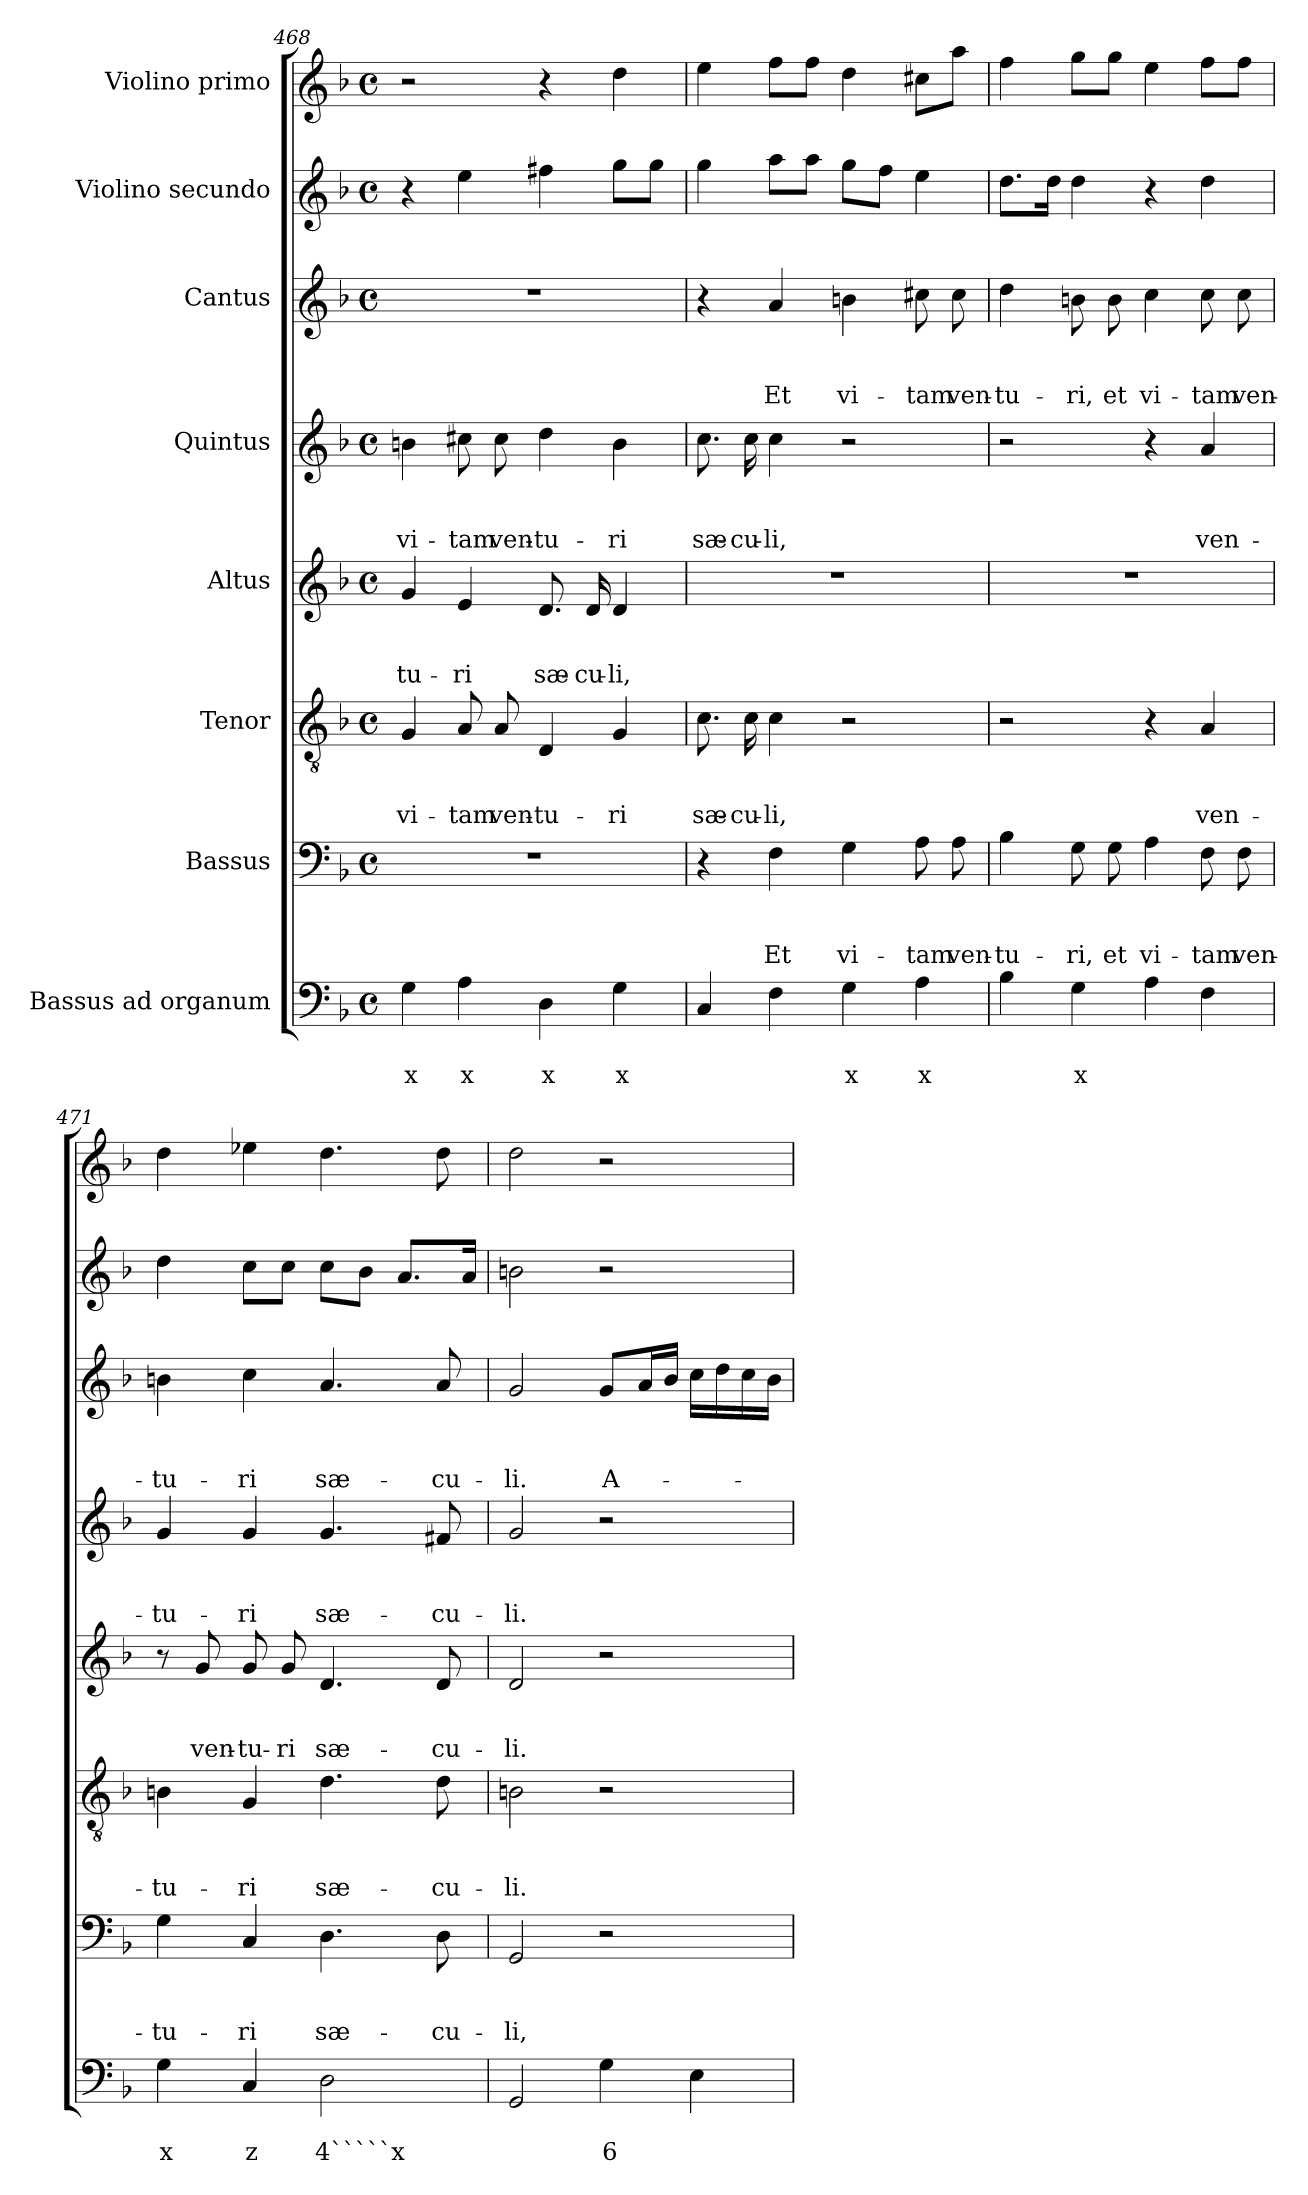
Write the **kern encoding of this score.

**kern	**text	**text	**kern	**text	**text	**text	**kern	**text	**text	**text	**kern	**text	**text	**text	**kern	**text	**text	**text	**kern	**text	**text	**text	**kern	**kern
*part8	*part8	*part8	*part7	*part7	*part7	*part7	*part6	*part6	*part6	*part6	*part5	*part5	*part5	*part5	*part4	*part4	*part4	*part4	*part3	*part3	*part3	*part3	*part2	*part1
*staff8	*staff8	*staff8	*staff7	*staff7	*staff7	*staff7	*staff6	*staff6	*staff6	*staff6	*staff5	*staff5	*staff5	*staff5	*staff4	*staff4	*staff4	*staff4	*staff3	*staff3	*staff3	*staff3	*staff2	*staff1
*I"Bassus ad  organum	*	*	*I"Bassus	*	*	*	*I"Tenor	*	*	*	*I"Altus	*	*	*	*I"Quintus	*	*	*	*I"Cantus	*	*	*	*I"Violino secundo	*I"Violino primo
*clefF4	*	*	*clefF4	*	*	*	*clefGv2	*	*	*	*clefG2	*	*	*	*clefG2	*	*	*	*clefG2	*	*	*	*clefG2	*clefG2
*k[b-]	*	*	*k[b-]	*	*	*	*k[b-]	*	*	*	*k[b-]	*	*	*	*k[b-]	*	*	*	*k[b-]	*	*	*	*k[b-]	*k[b-]
*F:	*	*	*F:	*	*	*	*F:	*	*	*	*F:	*	*	*	*F:	*	*	*	*F:	*	*	*	*F:	*F:
*M4/4	*	*	*M4/4	*	*	*	*M4/4	*	*	*	*M4/4	*	*	*	*M4/4	*	*	*	*M4/4	*	*	*	*M4/4	*M4/4
*met(c)	*	*	*met(c)	*	*	*	*met(c)	*	*	*	*met(c)	*	*	*	*met(c)	*	*	*	*met(c)	*	*	*	*met(c)	*met(c)
=468	=468	=468	=468	=468	=468	=468	=468	=468	=468	=468	=468	=468	=468	=468	=468	=468	=468	=468	=468	=468	=468	=468	=468	=468
!	!	!LO:LY:b	!	!	!	!	!	!	!	!LO:LY:b	!	!	!	!LO:LY:b	!	!	!	!LO:LY:b	!	!	!	!	!	!
4G\	.	x	1r	.	.	.	4G/	.	.	vi-	4g/	.	.	-tu-	4bn\	.	.	vi-	1r	.	.	.	4r	2r
!	!	!LO:LY:b	!	!	!	!	!	!	!	!LO:LY:b	!	!	!	!LO:LY:b	!	!	!	!LO:LY:b	!	!	!	!	!	!
4A\	.	x	.	.	.	.	8A/	.	.	-tam	4e/	.	.	-ri	8cc#X\	.	.	-tam	.	.	.	.	4ee\	.
!	!	!	!	!	!	!	!	!	!	!LO:LY:b	!	!	!	!	!	!	!	!LO:LY:b	!	!	!	!	!	!
.	.	.	.	.	.	.	8A/	.	.	ven-	.	.	.	.	8cc#\	.	.	ven-	.	.	.	.	.	.
!	!	!LO:LY:b	!	!	!	!	!	!	!	!LO:LY:b	!	!	!	!LO:LY:b	!	!	!	!LO:LY:b	!	!	!	!	!	!
4D\	.	x	.	.	.	.	4D/	.	.	-tu-	8.d/	.	.	sæ-	4dd\	.	.	-tu-	.	.	.	.	4ff#X\	4r
!	!	!	!	!	!	!	!	!	!	!	!	!	!	!LO:LY:b	!	!	!	!	!	!	!	!	!	!
.	.	.	.	.	.	.	.	.	.	.	16d/	.	.	-cu-	.	.	.	.	.	.	.	.	.	.
!	!	!LO:LY:b	!	!	!	!	!	!	!	!LO:LY:b	!	!	!	!LO:LY:b	!	!	!	!LO:LY:b	!	!	!	!	!	!
4G\	.	x	.	.	.	.	4G/	.	.	-ri	4d/	.	.	-li,	4b\	.	.	-ri	.	.	.	.	8gg\L	4dd\
.	.	.	.	.	.	.	.	.	.	.	.	.	.	.	.	.	.	.	.	.	.	.	8gg\J	.
=469	=469	=469	=469	=469	=469	=469	=469	=469	=469	=469	=469	=469	=469	=469	=469	=469	=469	=469	=469	=469	=469	=469	=469	=469
!	!	!	!	!	!	!	!	!	!	!LO:LY:b	!	!	!	!	!	!	!	!LO:LY:b	!	!	!	!	!	!
4C/	.	.	4r	.	.	.	8.c\	.	.	sæ-	1r	.	.	.	8.cc\	.	.	sæ-	4r	.	.	.	4gg\	4ee\
!	!	!	!	!	!	!	!	!	!	!LO:LY:b	!	!	!	!	!	!	!	!LO:LY:b	!	!	!	!	!	!
.	.	.	.	.	.	.	16c\	.	.	-cu-	.	.	.	.	16cc\	.	.	-cu-	.	.	.	.	.	.
!	!	!	!	!	!	!LO:LY:b	!	!	!	!LO:LY:b	!	!	!	!	!	!	!	!LO:LY:b	!	!	!	!LO:LY:b	!	!
4F\	.	.	4F\	.	.	Et	4c\	.	.	-li,	.	.	.	.	4cc\	.	.	-li,	4a/	.	.	Et	8aa\L	8ff\L
.	.	.	.	.	.	.	.	.	.	.	.	.	.	.	.	.	.	.	.	.	.	.	8aa\J	8ff\J
!	!	!LO:LY:b	!	!	!	!LO:LY:b	!	!	!	!	!	!	!	!	!	!	!	!	!	!	!	!LO:LY:b	!	!
4G\	.	x	4G\	.	.	vi-	2r	.	.	.	.	.	.	.	2r	.	.	.	4bn\	.	.	vi-	8gg\L	4dd\
.	.	.	.	.	.	.	.	.	.	.	.	.	.	.	.	.	.	.	.	.	.	.	8ff\J	.
!	!	!LO:LY:b	!	!	!	!LO:LY:b	!	!	!	!	!	!	!	!	!	!	!	!	!	!	!	!LO:LY:b	!	!
4A\	.	x	8A\	.	.	-tam	.	.	.	.	.	.	.	.	.	.	.	.	8cc#X\	.	.	-tam	4ee\	8cc#X\L
!	!	!	!	!	!	!LO:LY:b	!	!	!	!	!	!	!	!	!	!	!	!	!	!	!	!LO:LY:b	!	!
.	.	.	8A\	.	.	ven-	.	.	.	.	.	.	.	.	.	.	.	.	8cc#\	.	.	ven-	.	8aa\J
=470	=470	=470	=470	=470	=470	=470	=470	=470	=470	=470	=470	=470	=470	=470	=470	=470	=470	=470	=470	=470	=470	=470	=470	=470
!	!	!	!	!	!	!LO:LY:b	!	!	!	!	!	!	!	!	!	!	!	!	!	!	!	!LO:LY:b	!	!
4B-\	.	.	4B-\	.	.	-tu-	2r	.	.	.	1r	.	.	.	2r	.	.	.	4dd\	.	.	-tu-	8.dd\L	4ff\
.	.	.	.	.	.	.	.	.	.	.	.	.	.	.	.	.	.	.	.	.	.	.	16dd\Jk	.
!	!	!LO:LY:b	!	!	!	!LO:LY:b	!	!	!	!	!	!	!	!	!	!	!	!	!	!	!	!LO:LY:b	!	!
4G\	.	x	8G\	.	.	-ri,	.	.	.	.	.	.	.	.	.	.	.	.	8bn\	.	.	-ri,	4dd\	8gg\L
!	!	!	!	!	!	!LO:LY:b	!	!	!	!	!	!	!	!	!	!	!	!	!	!	!	!LO:LY:b	!	!
.	.	.	8G\	.	.	et	.	.	.	.	.	.	.	.	.	.	.	.	8b\	.	.	et	.	8gg\J
!	!	!	!	!	!	!LO:LY:b	!	!	!	!	!	!	!	!	!	!	!	!	!	!	!	!LO:LY:b	!	!
4A\	.	.	4A\	.	.	vi-	4r	.	.	.	.	.	.	.	4r	.	.	.	4cc\	.	.	vi-	4r	4ee\
!	!	!	!	!	!	!LO:LY:b	!	!	!	!LO:LY:b	!	!	!	!	!	!	!	!LO:LY:b	!	!	!	!LO:LY:b	!	!
4F\	.	.	8F\	.	.	-tam	4A/	.	.	ven-	.	.	.	.	4a/	.	.	ven-	8cc\	.	.	-tam	4dd\	8ff\L
!	!	!	!	!	!	!LO:LY:b	!	!	!	!	!	!	!	!	!	!	!	!	!	!	!	!LO:LY:b	!	!
.	.	.	8F\	.	.	ven-	.	.	.	.	.	.	.	.	.	.	.	.	8cc\	.	.	ven-	.	8ff\J
!!LO:PB:g=z
=471	=471	=471	=471	=471	=471	=471	=471	=471	=471	=471	=471	=471	=471	=471	=471	=471	=471	=471	=471	=471	=471	=471	=471	=471
!	!	!LO:LY:b	!	!	!	!LO:LY:b	!	!	!	!LO:LY:b	!	!	!	!	!	!	!	!LO:LY:b	!	!	!	!LO:LY:b	!	!
4G\	.	x	4G\	.	.	-tu-	4Bn\	.	.	-tu-	8r	.	.	.	4g/	.	.	-tu-	4bn\	.	.	-tu-	4dd\	4dd\
!	!	!	!	!	!	!	!	!	!	!	!	!	!	!LO:LY:b	!	!	!	!	!	!	!	!	!	!
.	.	.	.	.	.	.	.	.	.	.	8g/	.	.	ven-	.	.	.	.	.	.	.	.	.	.
!	!	!LO:LY:b	!	!	!	!LO:LY:b	!	!	!	!LO:LY:b	!	!	!	!LO:LY:b	!	!	!	!LO:LY:b	!	!	!	!LO:LY:b	!	!
4C/	.	z	4C/	.	.	-ri	4G/	.	.	-ri	8g/	.	.	-tu-	4g/	.	.	-ri	4cc\	.	.	-ri	8cc\L	4ee-X\
!	!	!	!	!	!	!	!	!	!	!	!	!	!	!LO:LY:b	!	!	!	!	!	!	!	!	!	!
.	.	.	.	.	.	.	.	.	.	.	8g/	.	.	-ri	.	.	.	.	.	.	.	.	8cc\J	.
!	!	!LO:LY:b	!	!	!	!LO:LY:b	!	!	!	!LO:LY:b	!	!	!	!LO:LY:b	!	!	!	!LO:LY:b	!	!	!	!LO:LY:b	!	!
2D\	.	4`````x	4.D\	.	.	sæ-	4.d\	.	.	sæ-	4.d/	.	.	sæ-	4.g/	.	.	sæ-	4.a/	.	.	sæ-	8cc\L	4.dd\
.	.	.	.	.	.	.	.	.	.	.	.	.	.	.	.	.	.	.	.	.	.	.	8b-\J	.
.	.	.	.	.	.	.	.	.	.	.	.	.	.	.	.	.	.	.	.	.	.	.	8.a/L	.
!	!	!	!	!	!	!LO:LY:b	!	!	!	!LO:LY:b	!	!	!	!LO:LY:b	!	!	!	!LO:LY:b	!	!	!	!LO:LY:b	!	!
.	.	.	8D\	.	.	-cu-	8d\	.	.	-cu-	8d/	.	.	-cu-	8f#X/	.	.	-cu-	8a/	.	.	-cu-	.	8dd\
.	.	.	.	.	.	.	.	.	.	.	.	.	.	.	.	.	.	.	.	.	.	.	16a/Jk	.
=472	=472	=472	=472	=472	=472	=472	=472	=472	=472	=472	=472	=472	=472	=472	=472	=472	=472	=472	=472	=472	=472	=472	=472	=472
!	!	!	!	!	!	!LO:LY:b	!	!	!	!LO:LY:b	!	!	!	!LO:LY:b	!	!	!	!LO:LY:b	!	!	!	!LO:LY:b	!	!
2GG/	.	.	2GG/	.	.	-li,	2Bn\	.	.	-li.	2d/	.	.	-li.	2g/	.	.	-li.	2g/	.	.	-li.	2bn\	2dd\
!	!	!LO:LY:b	!	!	!	!	!	!	!	!	!	!	!	!	!	!	!	!	!	!	!	!LO:LY:b	!	!
4G\	.	6	2r	.	.	.	2r	.	.	.	2r	.	.	.	2r	.	.	.	8g/L	.	.	A-	2r	2r
.	.	.	.	.	.	.	.	.	.	.	.	.	.	.	.	.	.	.	16a/L	.	.	.	.	.
.	.	.	.	.	.	.	.	.	.	.	.	.	.	.	.	.	.	.	16b-/JJ	.	.	.	.	.
4E\	.	.	.	.	.	.	.	.	.	.	.	.	.	.	.	.	.	.	16cc\LL	.	.	.	.	.
.	.	.	.	.	.	.	.	.	.	.	.	.	.	.	.	.	.	.	16dd\	.	.	.	.	.
.	.	.	.	.	.	.	.	.	.	.	.	.	.	.	.	.	.	.	16cc\	.	.	.	.	.
.	.	.	.	.	.	.	.	.	.	.	.	.	.	.	.	.	.	.	16b-\JJ	.	.	.	.	.
=	=	=	=	=	=	=	=	=	=	=	=	=	=	=	=	=	=	=	=	=	=	=	=	=
*-	*-	*-	*-	*-	*-	*-	*-	*-	*-	*-	*-	*-	*-	*-	*-	*-	*-	*-	*-	*-	*-	*-	*-	*-
